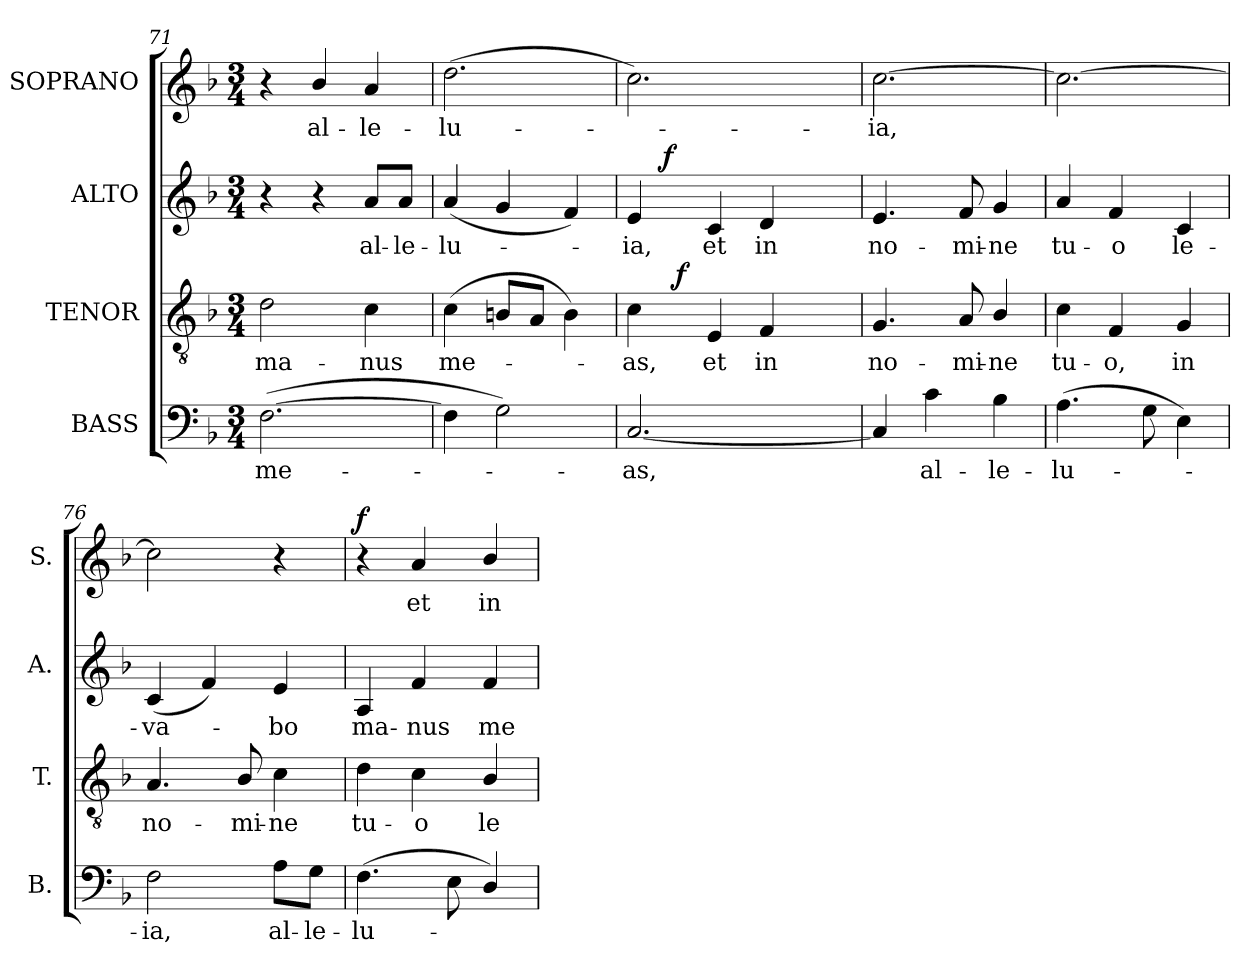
**kern	**text	**kern	**text	**dynam	**kern	**text	**dynam	**kern	**text	**dynam
*part4	*part4	*part3	*part3	*part3	*part2	*part2	*part2	*part1	*part1	*part1
*staff4	*staff4	*staff3	*staff3	*staff3	*staff2	*staff2	*staff2	*staff1	*staff1	*staff1
*I"BASS	*	*I"TENOR	*	*	*I"ALTO	*	*	*I"SOPRANO	*	*
*I'B.	*	*I'T.	*	*	*I'A.	*	*	*I'S.	*	*
*clefF4	*	*clefGv2	*	*	*clefG2	*	*	*clefG2	*	*
*	*	*ITrd7c12	*	*	*	*	*	*	*	*
*k[b-]	*	*k[b-]	*	*	*k[b-]	*	*	*k[b-]	*	*
*F:	*	*F:	*	*	*F:	*	*	*F:	*	*
*M3/4	*	*M3/4	*	*	*M3/4	*	*	*M3/4	*	*
=71	=71	=71	=71	=71	=71	=71	=71	=71	=71	=71
!	!LO:LY:b:color=#000000	!	!	!	!	!	!	!	!	!
!	!	!	!LO:LY:b:color=#000000	!	!	!	!	!	!	!
([2.Fi\	me-	2Di\	ma-	.	4r	.	.	4r	.	.
!	!	!	!	!	!	!	!	!	!LO:LY:b:color=#000000	!
.	.	.	.	.	4r	.	.	4b-i/	al-	.
!	!	!	!LO:LY:b:color=#000000	!	!	!	!	!	!	!
!	!	!	!	!	!	!LO:LY:b:color=#000000	!	!	!	!
!	!	!	!	!	!	!	!	!	!LO:LY:b:color=#000000	!
.	.	4Ci\	-nus	.	8ai/L	al-	.	4ai/	-le-	.
!	!	!	!	!	!	!LO:LY:b:color=#000000	!	!	!	!
.	.	.	.	.	8ai/J	-le-	.	.	.	.
!!LO:LB:g=z
=72	=72	=72	=72	=72	=72	=72	=72	=72	=72	=72
!	!	!	!LO:LY:b:color=#000000	!	!	!	!	!	!	!
!	!	!	!	!	!	!LO:LY:b:color=#000000	!	!	!	!
!	!	!	!	!	!	!	!	!	!LO:LY:b:color=#000000	!
4Fi\]	.	(4Ci\	me-	.	(4ai/	-lu-	.	(2.ddi\	-lu-	.
2Gi\)	.	8BBni/L	.	.	4gi/	.	.	.	.	.
.	.	8AAi/J	.	.	.	.	.	.	.	.
.	.	4BBi\)	.	.	4fi/)	.	.	.	.	.
=73	=73	=73	=73	=73	=73	=73	=73	=73	=73	=73
!	!LO:LY:b:color=#000000	!	!	!	!	!	!	!	!	!
!	!	!	!LO:LY:b:color=#000000	!	!	!	!	!	!	!
!	!	!	!	!	!	!LO:LY:b:color=#000000	!	!	!	!
*	*	*^	*	*	*^	*	*	*	*	*
[2.Ci/	-as,	4Ci\	8ryy	-as,	.	4ei/	8ryy	-ia,	.	2.cci\)	.	.
.	.	.	64ryy	.	.	.	512ryy	.	.	.	.	.
.	.	.	.	.	.	.	2ryy	.	f	.	.	.
.	.	.	256ryy	.	.	.	.	.	.	.	.	.
.	.	.	2ryy	.	f	.	.	.	.	.	.	.
!	!	!	!	!LO:LY:b:color=#000000	!	!	!	!	!	!	!	!
!	!	!	!	!	!	!	!	!LO:LY:b:color=#000000	!	!	!	!
.	.	4EEi/	.	et	.	4ci/	.	et	.	.	.	.
!	!	!	!	!LO:LY:b:color=#000000	!	!	!	!	!	!	!	!
!	!	!	!	!	!	!	!	!LO:LY:b:color=#000000	!	!	!	!
.	.	4FFi/	.	in	.	4di/	.	in	.	.	.	.
.	.	.	.	.	.	.	16ryy	.	.	.	.	.
.	.	.	16ryy	.	.	.	.	.	.	.	.	.
.	.	.	.	.	.	.	32ryy	.	.	.	.	.
.	.	.	32ryy	.	.	.	.	.	.	.	.	.
.	.	.	.	.	.	.	64...ryy	.	.	.	.	.
.	.	.	128.ryy	.	.	.	.	.	.	.	.	.
*	*	*v	*v	*	*	*	*	*	*	*	*	*
*	*	*	*	*	*v	*v	*	*	*	*	*
=74	=74	=74	=74	=74	=74	=74	=74	=74	=74	=74
*	*	*^	*	*	*^	*	*	*	*	*
!	!	!	!	!LO:LY:b:color=#000000	!	!	!	!	!	!	!	!
*	*	*v	*v	*	*	*	*	*	*	*	*	*
*	*	*	*	*	*v	*v	*	*	*	*	*
*	*	*^	*	*	*^	*	*	*	*	*
!	!	!	!	!	!	!	!	!LO:LY:b:color=#000000	!	!	!	!
*	*	*v	*v	*	*	*	*	*	*	*	*	*
*	*	*	*	*	*v	*v	*	*	*	*	*
*	*	*^	*	*	*^	*	*	*	*	*
!	!	!	!	!	!	!	!	!	!	!	!LO:LY:b:color=#000000	!
*	*	*v	*v	*	*	*	*	*	*	*	*	*
*	*	*	*	*	*v	*v	*	*	*	*	*
4Ci/]	.	4.GGi/	no-	.	4.ei/	no-	.	[2.cci\	-ia,	.
!	!LO:LY:b:color=#000000	!	!	!	!	!	!	!	!	!
4ci\	al-	.	.	.	.	.	.	.	.	.
!	!	!	!LO:LY:b:color=#000000	!	!	!	!	!	!	!
!	!	!	!	!	!	!LO:LY:b:color=#000000	!	!	!	!
.	.	8AAi/	-mi-	.	8fi/	-mi-	.	.	.	.
!	!LO:LY:b:color=#000000	!	!	!	!	!	!	!	!	!
!	!	!	!LO:LY:b:color=#000000	!	!	!	!	!	!	!
!	!	!	!	!	!	!LO:LY:b:color=#000000	!	!	!	!
4B-i\	-le-	4BB-i/	-ne	.	4gi/	-ne	.	.	.	.
=75	=75	=75	=75	=75	=75	=75	=75	=75	=75	=75
!	!LO:LY:b:color=#000000	!	!	!	!	!	!	!	!	!
!	!	!	!LO:LY:b:color=#000000	!	!	!	!	!	!	!
!	!	!	!	!	!	!LO:LY:b:color=#000000	!	!	!	!
(4.Ai\	-lu-	4Ci\	tu-	.	4ai/	tu-	.	2.cci\_	.	.
!	!	!	!LO:LY:b:color=#000000	!	!	!	!	!	!	!
!	!	!	!	!	!	!LO:LY:b:color=#000000	!	!	!	!
.	.	4FFi/	-o,	.	4fi/	-o	.	.	.	.
8Gi\	.	.	.	.	.	.	.	.	.	.
!	!	!	!LO:LY:b:color=#000000	!	!	!	!	!	!	!
!	!	!	!	!	!	!LO:LY:b:color=#000000	!	!	!	!
4Ei\)	.	4GGi/	in	.	4ci/	le-	.	.	.	.
=76	=76	=76	=76	=76	=76	=76	=76	=76	=76	=76
!	!LO:LY:b:color=#000000	!	!	!	!	!	!	!	!	!
!	!	!	!LO:LY:b:color=#000000	!	!	!	!	!	!	!
!	!	!	!	!	!	!LO:LY:b:color=#000000	!	!	!	!
2Fi\	-ia,	4.AAi/	no-	.	(4ci/	-va-	.	2cci\]	.	.
.	.	.	.	.	4fi/)	.	.	.	.	.
!	!	!	!LO:LY:b:color=#000000	!	!	!	!	!	!	!
.	.	8BB-i/	-mi-	.	.	.	.	.	.	.
!	!LO:LY:b:color=#000000	!	!	!	!	!	!	!	!	!
!	!	!	!LO:LY:b:color=#000000	!	!	!	!	!	!	!
!	!	!	!	!	!	!LO:LY:b:color=#000000	!	!	!	!
8Ai\L	al-	4Ci\	-ne	.	4ei/	-bo	.	4r	.	.
!	!LO:LY:b:color=#000000	!	!	!	!	!	!	!	!	!
8Gi\J	-le-	.	.	.	.	.	.	.	.	.
=77	=77	=77	=77	=77	=77	=77	=77	=77	=77	=77
!	!LO:LY:b:color=#000000	!	!	!	!	!	!	!	!	!
!	!	!	!LO:LY:b:color=#000000	!	!	!	!	!	!	!
!	!	!	!	!	!	!LO:LY:b:color=#000000	!	!	!	!
(4.Fi\	-lu-	4Di\	tu-	.	4Ai/	ma-	.	4r	.	f
!	!	!	!LO:LY:b:color=#000000	!	!	!	!	!	!	!
!	!	!	!	!	!	!LO:LY:b:color=#000000	!	!	!	!
!	!	!	!	!	!	!	!	!	!LO:LY:b:color=#000000	!
.	.	4Ci\	-o	.	4fi/	-nus	.	4ai/	et	.
8Ei\	.	.	.	.	.	.	.	.	.	.
!	!	!	!LO:LY:b:color=#000000	!	!	!	!	!	!	!
!	!	!	!	!	!	!LO:LY:b:color=#000000	!	!	!	!
!	!	!	!	!	!	!	!	!	!LO:LY:b:color=#000000	!
4Di/)	.	4BB-i/	le-	.	4fi/	me-	.	4b-i/	in	.
=	=	=	=	=	=	=	=	=	=	=
*-	*-	*-	*-	*-	*-	*-	*-	*-	*-	*-
